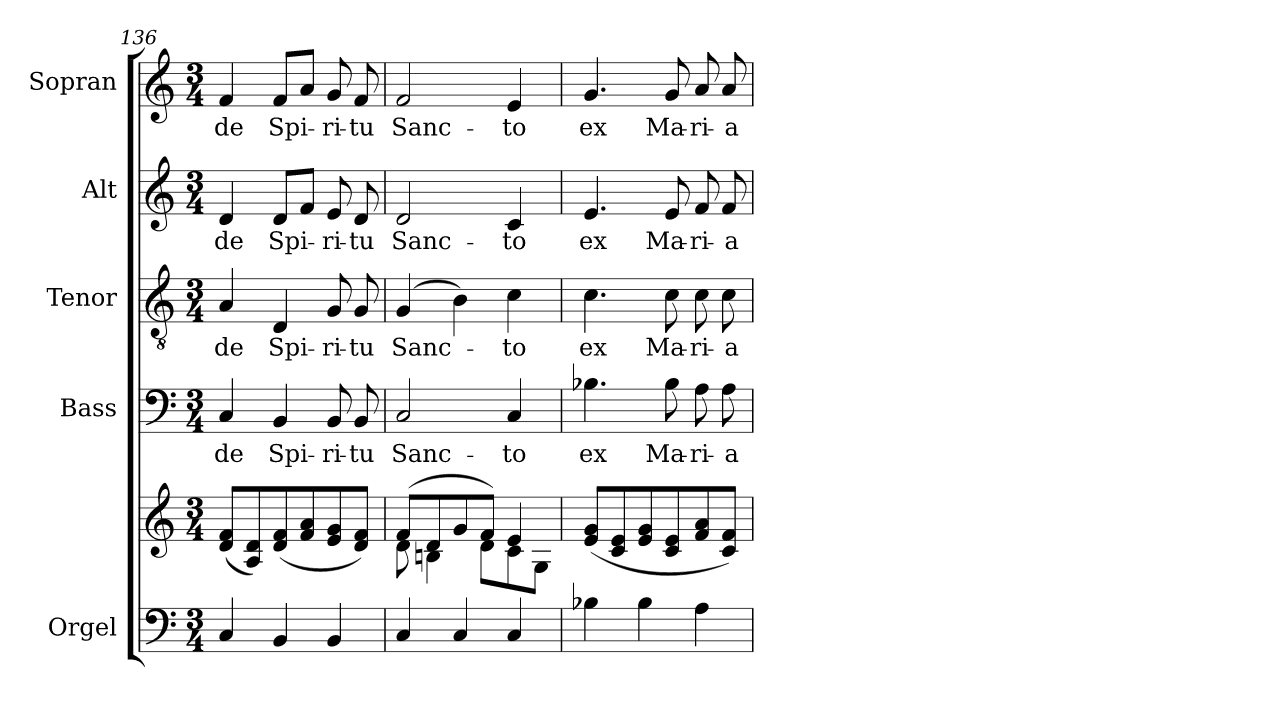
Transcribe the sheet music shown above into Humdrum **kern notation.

**kern	**kern	**kern	**text	**kern	**text	**kern	**text	**kern	**text
*part5	*part5	*part4	*part4	*part3	*part3	*part2	*part2	*part1	*part1
*staff6	*staff5	*staff4	*staff4	*staff3	*staff3	*staff2	*staff2	*staff1	*staff1
*I"Orgel	*	*I"Bass	*	*I"Tenor	*	*I"Alt	*	*I"Sopran	*
*	*	*I'B.	*	*I'T.	*	*I'A.	*	*I'S.	*
*clefF4	*clefG2	*clefF4	*	*clefGv2	*	*clefG2	*	*clefG2	*
*k[]	*k[]	*k[]	*	*k[]	*	*k[]	*	*k[]	*
*C:	*C:	*C:	*	*C:	*	*C:	*	*C:	*
*M3/4	*M3/4	*M3/4	*	*M3/4	*	*M3/4	*	*M3/4	*
=136	=136	=136	=136	=136	=136	=136	=136	=136	=136
!	!	!	!LO:LY:b	!	!LO:LY:b	!	!LO:LY:b	!	!LO:LY:b
4C/	(<8d/ 8f/L	4C/	de	4A/	de	4d/	de	4f/	de
.	8A/ 8d/)	.	.	.	.	.	.	.	.
!	!	!	!LO:LY:b	!	!LO:LY:b	!	!LO:LY:b	!	!LO:LY:b
4BB/	(<8d/ 8f/	4BB/	Spi-	4D/	Spi-	8d/L	Spi-	8f/L	Spi-
.	8f/ 8a/	.	.	.	.	8f/J	.	8a/J	.
!	!	!	!LO:LY:b	!	!LO:LY:b	!	!LO:LY:b	!	!LO:LY:b
4BB/	8e/ 8g/	8BB/	-ri-	8G/	-ri-	8e/	-ri-	8g/	-ri-
!	!	!	!LO:LY:b	!	!LO:LY:b	!	!LO:LY:b	!	!LO:LY:b
.	8d/ 8f/J)	8BB/	-tu	8G/	-tu	8d/	-tu	8f/	-tu
=137	=137	=137	=137	=137	=137	=137	=137	=137	=137
*	*^	*	*	*	*	*	*	*	*
!	!	!	!	!LO:LY:b	!	!LO:LY:b	!	!LO:LY:b	!	!LO:LY:b
4C/	(>8f/L	8d\	2C/	Sanc-	(4G/	Sanc-	2d/	Sanc-	2f/	Sanc-
.	8d/	4Bn\	.	.	.	.	.	.	.	.
4C/	8g/	.	.	.	4B\)	.	.	.	.	.
.	8f/J)	8d\L	.	.	.	.	.	.	.	.
!	!	!	!	!LO:LY:b	!	!LO:LY:b	!	!LO:LY:b	!	!LO:LY:b
4C/	4e/	8c\	4C/	-to	4c\	-to	4c/	-to	4e/	-to
.	.	8G\J	.	.	.	.	.	.	.	.
=138	=138	=138	=138	=138	=138	=138	=138	=138	=138	=138
!	!	!	!	!LO:LY:b	!	!LO:LY:b	!	!LO:LY:b	!	!LO:LY:b
*	*v	*v	*	*	*	*	*	*	*	*
4B-X\	(<8e/ 8g/L	4.B-X\	ex	4.c\	ex	4.e/	ex	4.g/	ex
.	8c/ 8e/	.	.	.	.	.	.	.	.
4B-\	8e/ 8g/	.	.	.	.	.	.	.	.
!	!	!	!LO:LY:b	!	!LO:LY:b	!	!LO:LY:b	!	!LO:LY:b
.	8c/ 8e/	8B-\	Ma-	8c\	Ma-	8e/	Ma-	8g/	Ma-
!	!	!	!LO:LY:b	!	!LO:LY:b	!	!LO:LY:b	!	!LO:LY:b
4A\	8f/ 8a/	8A\	-ri-	8c\	-ri-	8f/	-ri-	8a/	-ri-
!	!	!	!LO:LY:b	!	!LO:LY:b	!	!LO:LY:b	!	!LO:LY:b
.	8c/ 8f/J)	8A\	-a	8c\	-a	8f/	-a	8a/	-a
=	=	=	=	=	=	=	=	=	=
*-	*-	*-	*-	*-	*-	*-	*-	*-	*-
